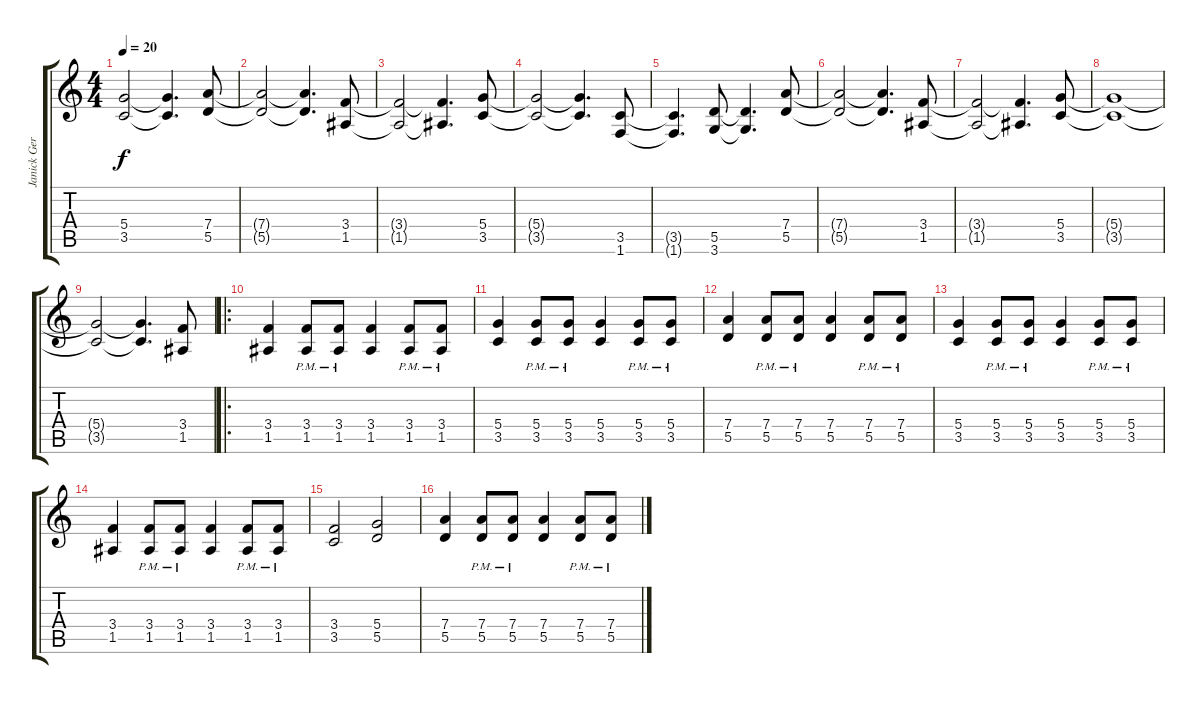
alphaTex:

\track ("Janick Gers" "Janick Ger") {instrument overdrivenguitar}
\staff {score tabs}
\tuning (E4 B3 G3 D3 A2 E2) {hide}
\ts (4 4)
\tempo 20
\clef g2
\ks c
(5.4{t} 3.5{t}).2{dy f} (5.4{t} 3.5{t}).4{d} (7.4 5.5).8 |
(7.4{t} 5.5{t}).2 (7.4{t} 5.5{t}).4{d} (3.4 1.5).8 |
(3.4{t} 1.5{t}).2 (3.4{t} 1.5{t}).4{d} (5.4 3.5).8 |
(5.4{t} 3.5{t}).2 (5.4{t} 3.5{t}).4{d} (3.5 1.6).8 |
(3.5{t} 1.6{t}).4{d} (5.5 3.6).8 (5.5{t} 3.6{t}).4{d} (7.4 5.5).8 |
(7.4{t} 5.5{t}).2 (7.4{t} 5.5{t}).4{d} (3.4 1.5).8 |
(3.4{t} 1.5{t}).2 (3.4{t} 1.5{t}).4{d} (5.4 3.5).8 |
(5.4{t} 3.5{t}).1 |
(5.4{t} 3.5{t}).2 (5.4{t} 3.5{t}).4{d} (3.4 1.5).8 |
\ro
(3.4 1.5).4 (3.4{pm} 1.5{pm}).8 (3.4{pm} 1.5{pm}).8 (3.4 1.5).4 (3.4{pm} 1.5{pm}).8 (3.4{pm} 1.5{pm}).8 |
(5.4 3.5).4 (5.4{pm} 3.5{pm}).8 (5.4{pm} 3.5{pm}).8 (5.4 3.5).4 (5.4{pm} 3.5{pm}).8 (5.4{pm} 3.5{pm}).8 |
(7.4 5.5).4 (7.4{pm} 5.5{pm}).8 (7.4{pm} 5.5{pm}).8 (7.4 5.5).4 (7.4{pm} 5.5{pm}).8 (7.4{pm} 5.5{pm}).8 |
(5.4 3.5).4 (5.4{pm} 3.5{pm}).8 (5.4{pm} 3.5{pm}).8 (5.4 3.5).4 (5.4{pm} 3.5{pm}).8 (5.4{pm} 3.5{pm}).8 |
(3.4 1.5).4 (3.4{pm} 1.5{pm}).8 (3.4{pm} 1.5{pm}).8 (3.4 1.5).4 (3.4{pm} 1.5{pm}).8 (3.4{pm} 1.5{pm}).8 |
(3.4 3.5).2 (5.4 5.5).2 |
(7.4 5.5).4 (7.4{pm} 5.5{pm}).8 (7.4{pm} 5.5{pm}).8 (7.4 5.5).4 (7.4{pm} 5.5{pm}).8 (7.4{pm} 5.5{pm}).8
